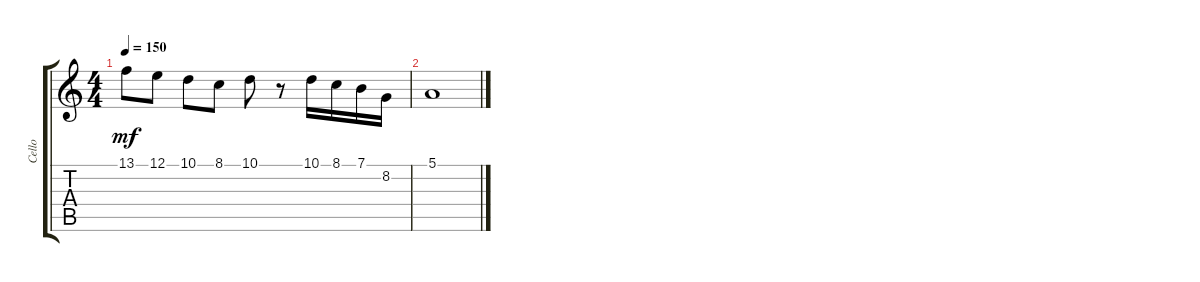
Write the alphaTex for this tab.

\track ("Cello" "Cello") {instrument cello}
\staff {score tabs}
\tuning (E4 B3 G3 D3 A2 E2) {hide}
\ts (4 4)
\tempo 150
\clef g2
\ks c
13.1.8{dy mf} 12.1.8 10.1.8 8.1.8 10.1.8 r.8 10.1.16 8.1.16 7.1.16 8.2.16 |
5.1.1
